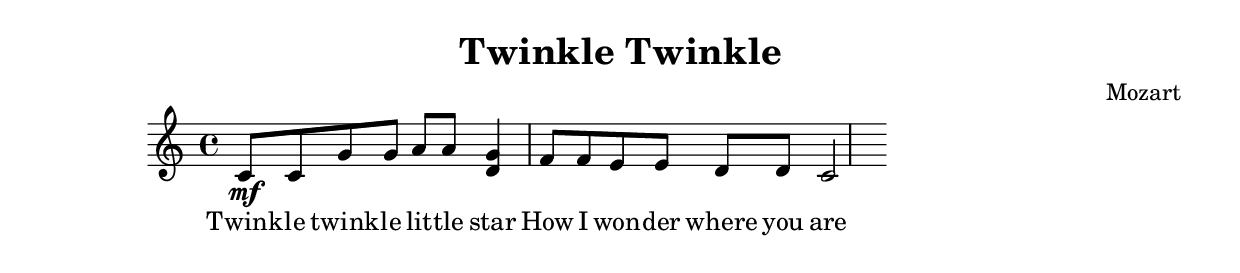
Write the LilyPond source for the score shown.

\header {
  title = "Twinkle Twinkle"
  composer = "Mozart"
}

\relative c' {
  c8\mf c g' g
  a a <g d>4
  f8 f e e
  d d c2
}

\addlyrics {
  Twink -- le twink -- le lit -- tle star
  How I won -- der where you are
}
